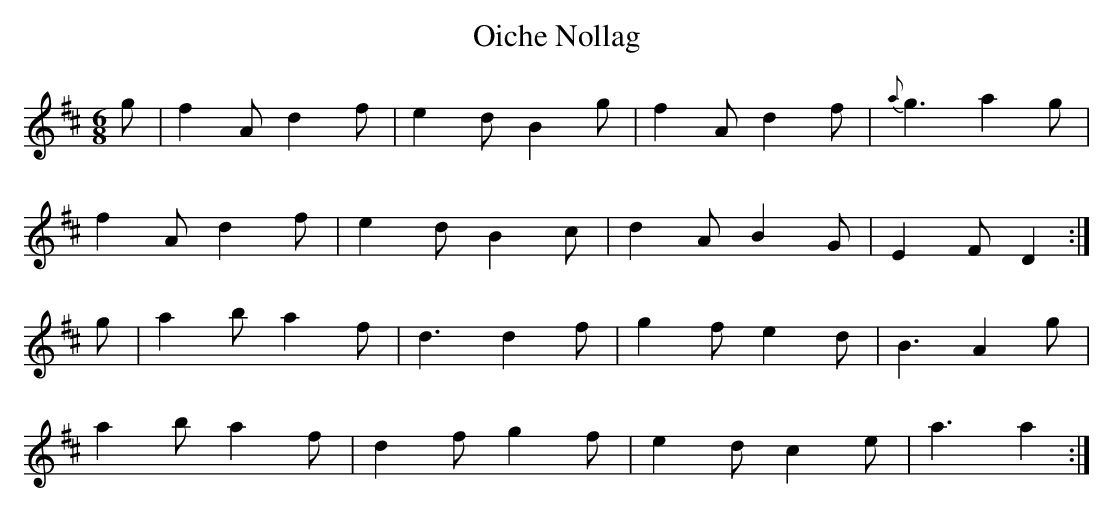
X:1
T:Oiche Nollag
M:6/8
K:D
g|f2 A d2 f|e2 d B2 g|f2 A d2 f|{a}g3 a2 g|
f2 A d2f|e2 d B2 c|d2 A B2 G|E2 F D2:|
g|a2 b a2 f| d3 d2 f|g2fe2d|B3 A2 g|
a2ba2f|d2fg2f|e2dc2e|a3 a2:|
